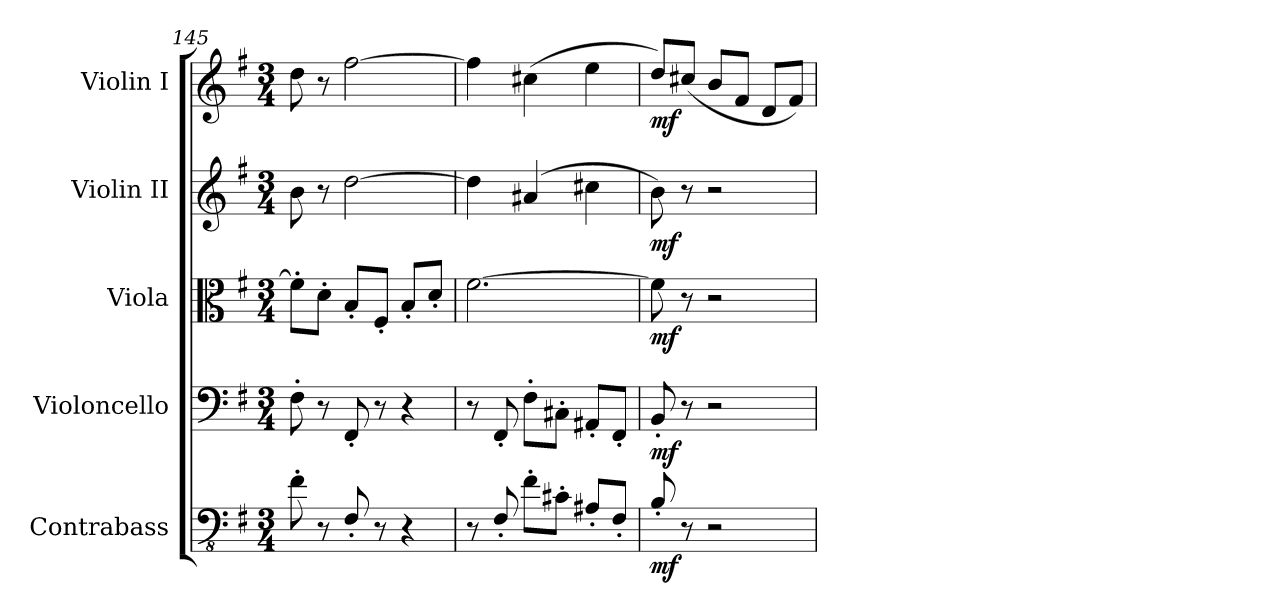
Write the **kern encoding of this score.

**kern	**dynam	**kern	**dynam	**kern	**dynam	**kern	**dynam	**kern	**dynam
*part5	*part5	*part4	*part4	*part3	*part3	*part2	*part2	*part1	*part1
*staff5	*staff5	*staff4	*staff4	*staff3	*staff3	*staff2	*staff2	*staff1	*staff1
*I"Contrabass	*	*I"Violoncello	*	*I"Viola	*	*I"Violin II	*	*I"Violin I	*
*I'Cb	*	*I'Vc	*	*I'Vla	*	*I'Vln	*	*I'Vln	*
*clefFv4	*	*clefF4	*	*clefC3	*	*clefG2	*	*clefG2	*
*ITrd7c12	*	*	*	*	*	*	*	*	*
*k[f#]	*	*k[f#]	*	*k[f#]	*	*k[f#]	*	*k[f#]	*
*M3/4	*	*M3/4	*	*M3/4	*	*M3/4	*	*M3/4	*
=145	=145	=145	=145	=145	=145	=145	=145	=145	=145
8FF#'\	.	8F#'\	.	8f#'\L]	.	8b\	.	8dd\	.
8r	.	8r	.	8d'\J	.	8r	.	8r	.
8FFF#'/	.	8FF#'/	.	8B'/L	.	[2dd\	.	[2ff#\	.
8r	.	8r	.	8F#'/J	.	.	.	.	.
4r	.	4r	.	8B'/L	.	.	.	.	.
.	.	.	.	8d'/J	.	.	.	.	.
=146	=146	=146	=146	=146	=146	=146	=146	=146	=146
8r	.	8r	.	[2.f#\	.	4dd\]	.	4ff#\]	.
8FFF#'/	.	8FF#'/	.	.	.	.	.	.	.
8FF#'\L	.	8F#'\L	.	.	.	(4a#X/	.	(4cc#X\	.
8CC#X'\J	.	8C#X'\J	.	.	.	.	.	.	.
8AAA#X'/L	.	8AA#X'/L	.	.	.	4cc#X\	.	4ee\	.
8FFF#'/J	.	8FF#'/J	.	.	.	.	.	.	.
=147	=147	=147	=147	=147	=147	=147	=147	=147	=147
!	!LO:DY:b	!	!LO:DY:b	!	!LO:DY:b	!	!LO:DY:b	!	!LO:DY:b
8BBB'/	mf	8BB'/	mf	8f#\]	mf	8b\)	mf	8dd/L)	mf
8r	.	8r	.	8r	.	8r	.	(8cc#X/J	.
2r	.	2r	.	2r	.	2r	.	8b/L	.
.	.	.	.	.	.	.	.	8f#/J	.
.	.	.	.	.	.	.	.	8d/L	.
.	.	.	.	.	.	.	.	8f#/J)	.
=	=	=	=	=	=	=	=	=	=
*-	*-	*-	*-	*-	*-	*-	*-	*-	*-
